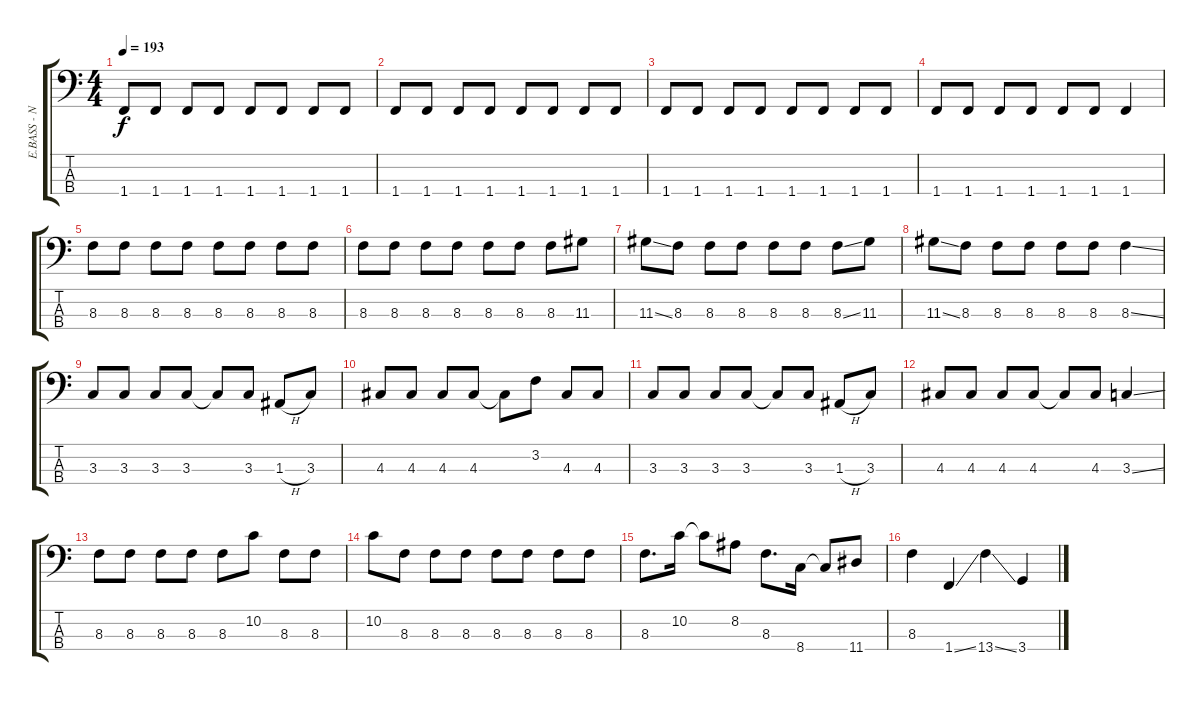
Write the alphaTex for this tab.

\track ("E.BASS - Nakamura" "E.BASS - N") {instrument electricbassfinger}
\staff {score tabs}
\tuning (G2 D2 A1 E1) {hide}
\ts (4 4)
\tempo 193
\clef f4
\ks c
1.4.8{dy f} 1.4.8 1.4.8 1.4.8 1.4.8 1.4.8 1.4.8 1.4.8 |
1.4.8 1.4.8 1.4.8 1.4.8 1.4.8 1.4.8 1.4.8 1.4.8 |
1.4.8 1.4.8 1.4.8 1.4.8 1.4.8 1.4.8 1.4.8 1.4.8 |
1.4.8 1.4.8 1.4.8 1.4.8 1.4.8 1.4.8 1.4.4 |
8.3.8 8.3.8 8.3.8 8.3.8 8.3.8 8.3.8 8.3.8 8.3.8 |
8.3.8 8.3.8 8.3.8 8.3.8 8.3.8 8.3.8 8.3.8 11.3.8 |
11.3{ss}.8 8.3.8 8.3.8 8.3.8 8.3.8 8.3.8 8.3{ss}.8 11.3.8 |
11.3{ss}.8 8.3.8 8.3.8 8.3.8 8.3.8 8.3.8 8.3{ss}.4 |
3.3.8 3.3.8 3.3.8 3.3.8 3.3{t}.8 3.3.8 1.3{h}.8 3.3.8 |
4.3.8 4.3.8 4.3.8 4.3.8 4.3{t}.8 3.2.8 4.3.8 4.3.8 |
3.3.8 3.3.8 3.3.8 3.3.8 3.3{t}.8 3.3.8 1.3{h}.8 3.3.8 |
4.3.8 4.3.8 4.3.8 4.3.8 4.3{t}.8 4.3.8 3.3{ss}.4 |
8.3.8 8.3.8 8.3.8 8.3.8 8.3.8 10.2.8 8.3.8 8.3.8 |
10.2.8 8.3.8 8.3.8 8.3.8 8.3.8 8.3.8 8.3.8 8.3.8 |
8.3.8{d} 10.2.16 10.2{t}.8 8.2.8 8.3.8{d} 8.4.16 8.4{t}.8 11.4.8 |
8.3.4 1.4{ss}.4 13.4{ss}.4 3.4.4
